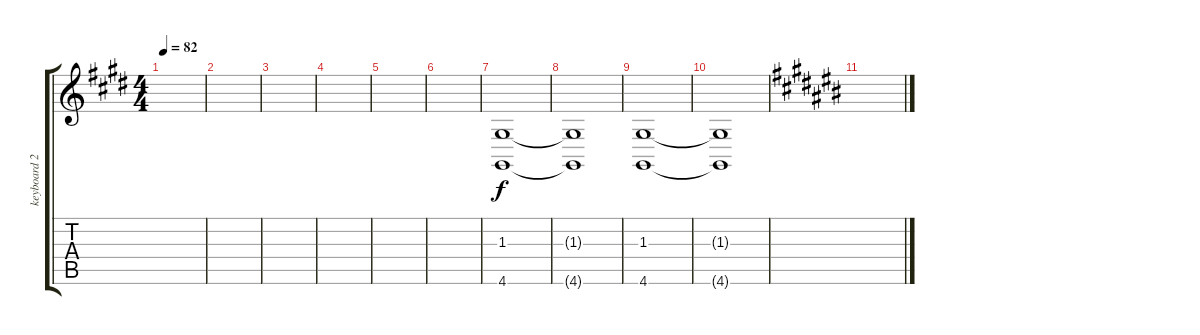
\track ("keyboard 2" "keyboard 2") {instrument churchorgan}
\staff {score tabs}
\tuning (E4 B3 G3 D3 A2 E2) {hide}
\ts (4 4)
\tempo 82
\clef g2
\ks e
|
|
|
|
|
|
(1.3 4.6).1 |
(1.3{t} 4.6{t}).1 |
(1.3 4.6).1 |
(1.3{t} 4.6{t}).1 |
\ks c#
